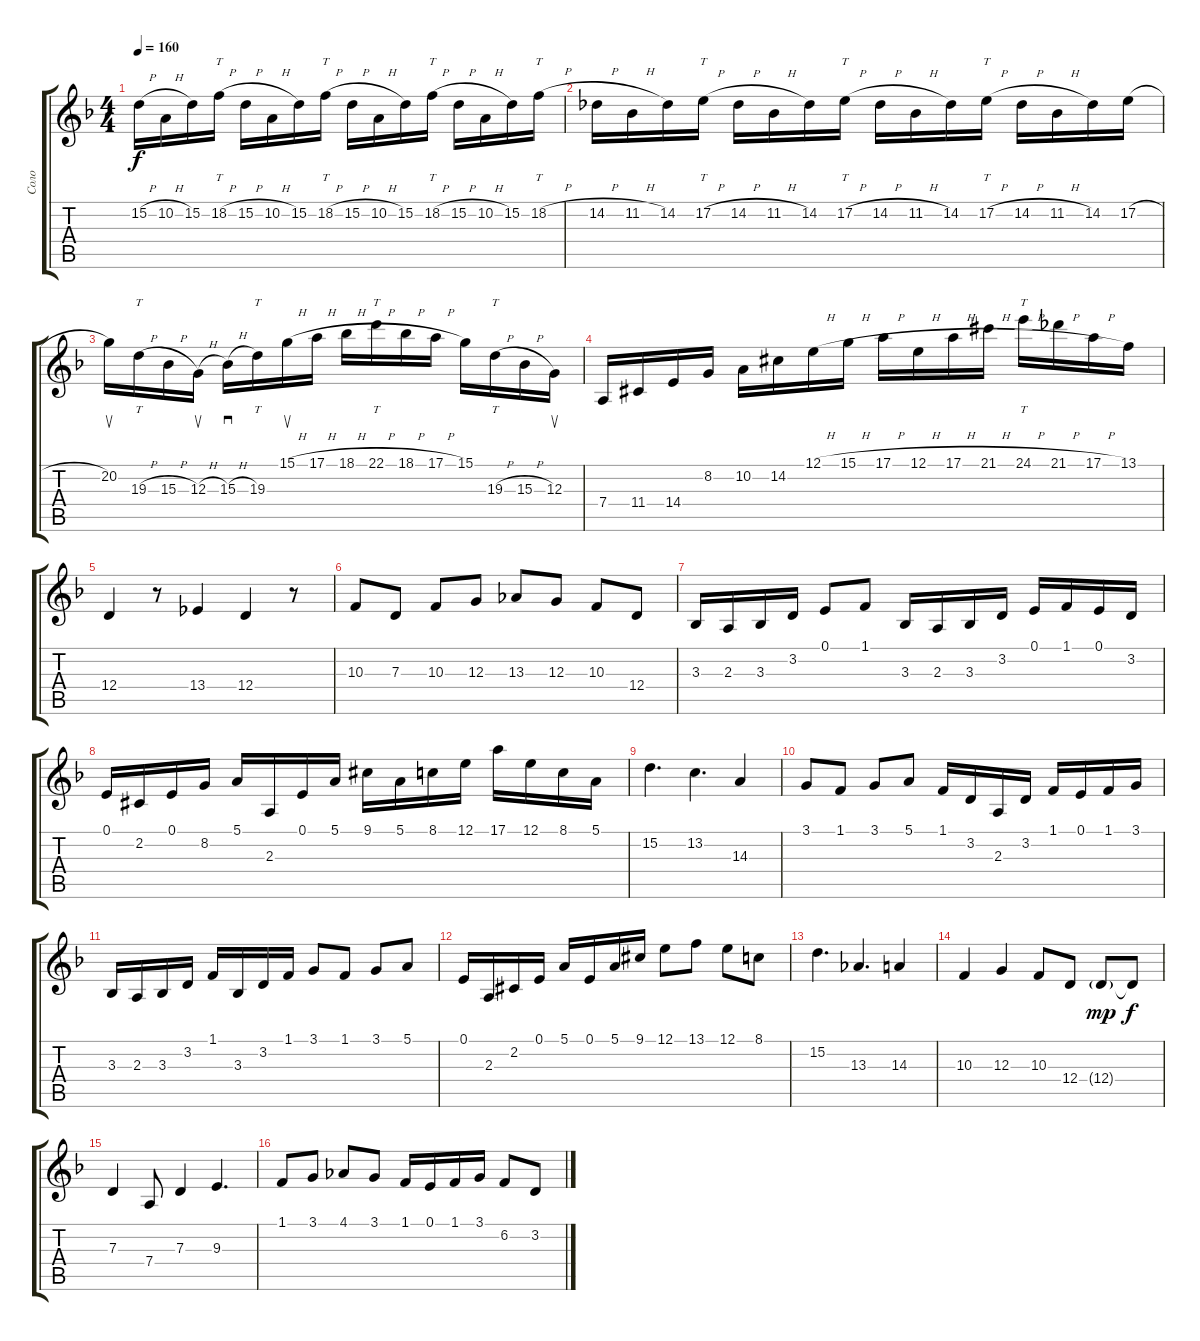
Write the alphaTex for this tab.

\track ("Соло" "Соло") {instrument lead8bassandlead}
\staff {score tabs}
\tuning (E4 B3 G3 D3 A2 E2) {hide}
\ts (4 4)
\tempo 160
\clef g2
\ks dminor
15.2{h}.16{dy f} 10.2{h}.16 15.2.16 18.2{h}.16{tt} 15.2{h}.16 10.2{h}.16 15.2.16 18.2{h}.16{tt} 15.2{h}.16 10.2{h}.16 15.2.16 18.2{h}.16{tt} 15.2{h}.16 10.2{h}.16 15.2.16 18.2{h}.16{tt} |
14.2{h}.16 11.2{h}.16 14.2.16 17.2{h}.16{tt} 14.2{h}.16 11.2{h}.16 14.2.16 17.2{h}.16{tt} 14.2{h}.16 11.2{h}.16 14.2.16 17.2{h}.16{tt} 14.2{h}.16 11.2{h}.16 14.2.16 17.2{h}.16 |
20.2.16{su} 19.3{h}.16{tt} 15.3{h}.16 12.3{h}.16{su} 15.3{h}.16{sd} 19.3.16{tt} 15.1{h}.16{su} 17.1{h}.16 18.1{h}.16 22.1{h}.16{tt} 18.1{h}.16 17.1{h}.16 15.1.16 19.3{h}.16{tt} 15.3{h}.16 12.3.16{su} |
7.4.16 11.4{acc #}.16 14.4.16 8.2.16 10.2.16 14.2{acc #}.16 12.1{h}.16 15.1{h}.16 17.1{h}.16 12.1{h}.16 17.1{h}.16 21.1{h acc #}.16 24.1{h}.16{tt} 21.1{h}.16 17.1{h}.16 13.1.16 |
12.4.4 r.8 13.4.4 12.4.4 r.8 |
10.3.8 7.3.8 10.3.8 12.3.8 13.3.8 12.3.8 10.3.8 12.4.8 |
3.3.16 2.3.16 3.3.16 3.2.16 0.1.8 1.1.8 3.3.16 2.3.16 3.3.16 3.2.16 0.1.16 1.1.16 0.1.16 3.2.16 |
0.1.16 2.2{acc #}.16 0.1.16 8.2.16 5.1.16 2.3.16 0.1.16 5.1.16 9.1{acc #}.16 5.1.16 8.1.16 12.1.16 17.1.16 12.1.16 8.1.16 5.1.16 |
15.2.4{d} 13.2.4{d} 14.3.4 |
3.1.8 1.1.8 3.1.8 5.1.8 1.1.16 3.2.16 2.3.16 3.2.16 1.1.16 0.1.16 1.1.16 3.1.16 |
3.3.16 2.3.16 3.3.16 3.2.16 1.1.16 3.3.16 3.2.16 1.1.16 3.1.8 1.1.8 3.1.8 5.1.8 |
0.1.16 2.3.16 2.2{acc #}.16 0.1.16 5.1.16 0.1.16 5.1.16 9.1{acc #}.16 12.1.8 13.1.8 12.1.8 8.1.8 |
15.2.4{d} 13.3.4{d} 14.3.4 |
10.3.4 12.3.4 10.3.8 12.4.8 12.4{g}.8{dy mp} 12.4{t}.8{dy f} |
7.3.4 7.4.8 7.3.4 9.3.4{d} |
1.1.8 3.1.8 4.1.8 3.1.8 1.1.16 0.1.16 1.1.16 3.1.16 6.2.8 3.2.8
